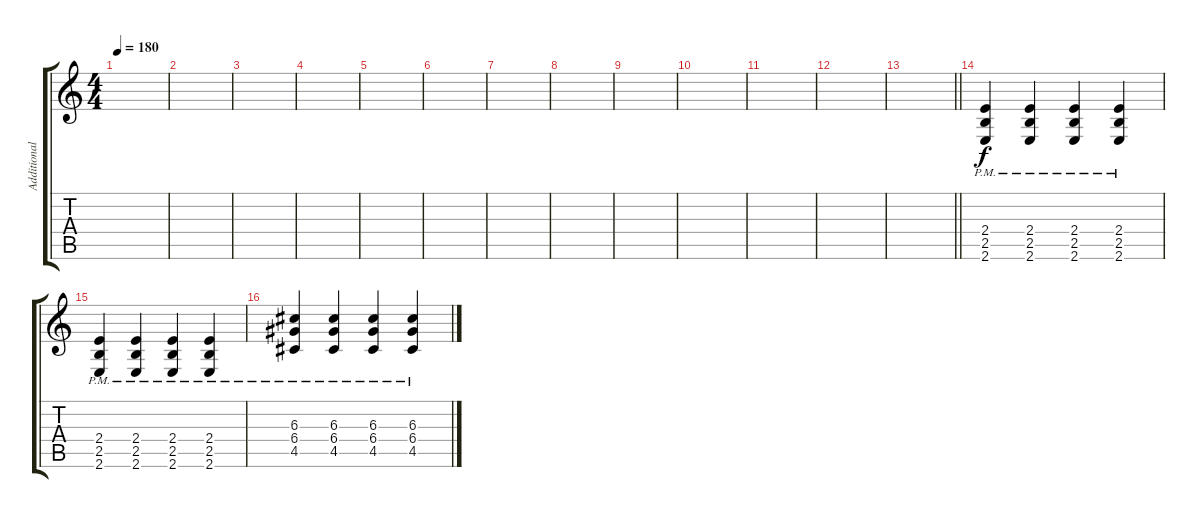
\track ("Additional Guitar (J.S. Sung)" "Additional") {instrument overdrivenguitar}
\staff {score tabs}
\tuning (E4 B3 G3 D3 A2 D2) {hide}
\ts (4 4)
\tempo 180
\clef g2
\ks c
|
|
|
|
|
|
|
|
|
|
|
|
\barLineRight lightlight
|
\section ("" "")
(2.4{pm} 2.5{pm} 2.6{pm}).4 (2.4{pm} 2.5{pm} 2.6{pm}).4 (2.4{pm} 2.5{pm} 2.6{pm}).4 (2.4{pm} 2.5{pm} 2.6{pm}).4 |
(2.4{pm} 2.5{pm} 2.6{pm}).4 (2.4{pm} 2.5{pm} 2.6{pm}).4 (2.4{pm} 2.5{pm} 2.6{pm}).4 (2.4{pm} 2.5{pm} 2.6{pm}).4 |
(6.3{pm} 6.4{pm} 4.5{pm}).4 (6.3{pm} 6.4{pm} 4.5{pm}).4 (6.3{pm} 6.4{pm} 4.5{pm}).4 (6.3{pm} 6.4{pm} 4.5{pm}).4
